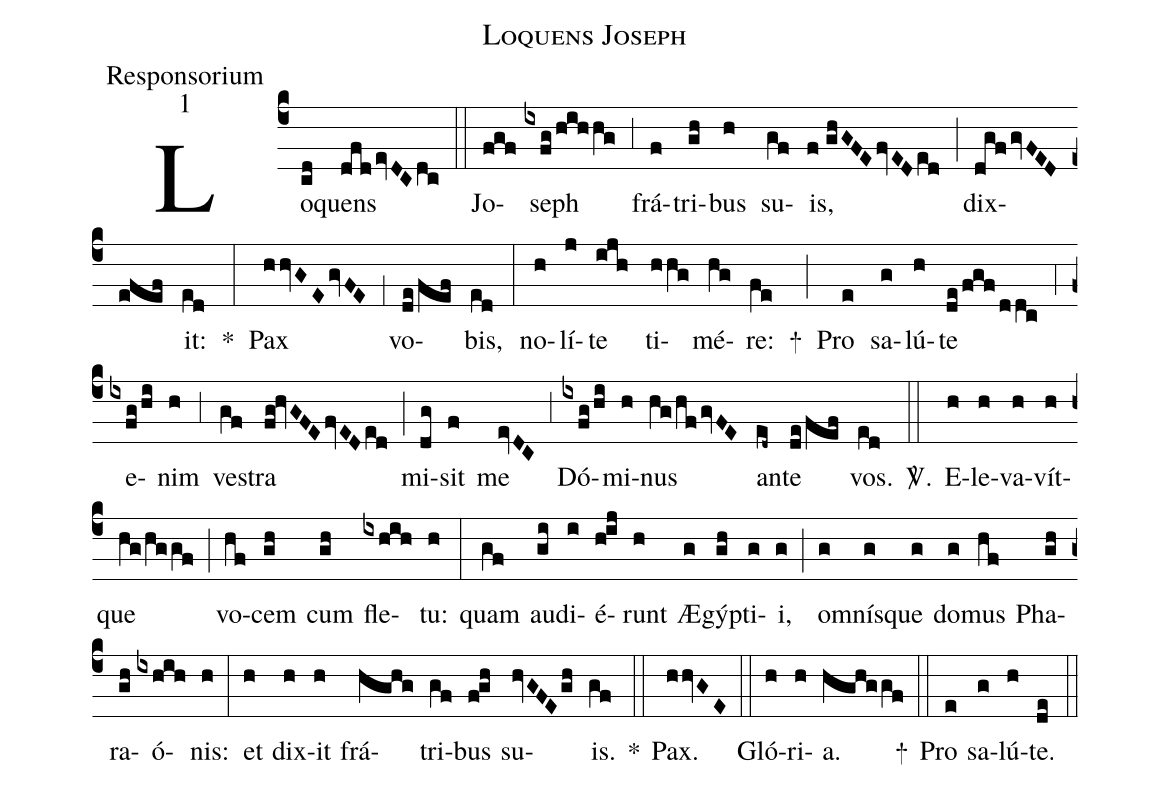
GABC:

name:Loquens Joseph;
office-part:Responsorium;
mode:1;
%%
(c4) Lo(cd)quens(dfd/evDCdc) (::) Jo(fgf)seph(ixfg/hihhg) (;3) frá(f)tri(gh)bus(h) su(gf)is,(f//ghGFE/fvEDed) (;) dix(dgf/gvFED/efef)it:(ed) *(:) Pax(hhvGE/gvFE) (;1) vo(de/fef)bis,(ed) (:) no(h)lí(j)te(ijh) ti(hhg)mé(hg)re:(fe) +(;) Pro(e) sa(g)lú(h)te(de/fgf/ddc) (;4) e(ixfg/hi)nim(h) (;3) ve(gf)stra(fg!hvGFE/fvED/ed) (;) mi(dg)sit(f) me(evDC) (;3) Dó(ixfg/hi)mi(h)nus(hg/hf/gvFE) an(ed~)te(de/fef) vos.(ed) <sp>V/</sp>.(::) E(h)le(h)va(h)vít(h)que(hg/hggf) (;) vo(hf)cem(gh) cum(gh) fle(ixhih)tu:(h) (:) quam(gf) au(gi)di(i)é(h!ij)runt(h) Æ(g)gýp(gh)ti(g)i,(g) (;) o(g)mní(g)sque(g) do(g)mus(hf) Pha(gh)ra(gh)ó(ixhih)nis:(h) (:) et(h) dix(h)it(h) frá(hghg)tri(gf)bus(f!gh) su(hvGFE/gh)is.(gf) *(::) Pax.(hhvGE) (::) Gló(h)ri(h)a.(hghggf) +(::) Pro(e) sa(g)lú(h)te.(de) (::)
